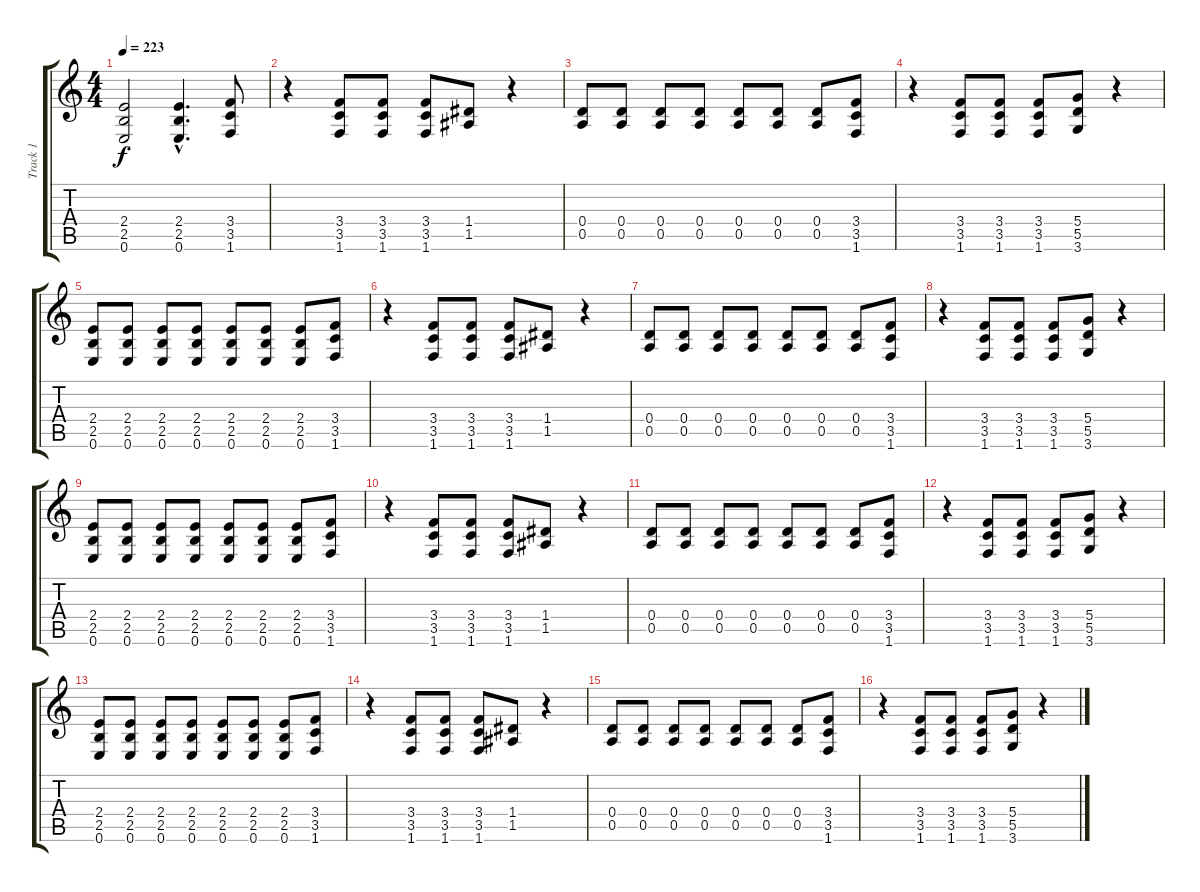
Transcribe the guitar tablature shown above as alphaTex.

\track ("Track 1" "Track 1") {instrument overdrivenguitar}
\staff {score tabs}
\tuning (E4 B3 G3 D3 A2 E2) {hide}
\ts (4 4)
\tempo 223
\clef g2
\ks c
(2.4 2.5 0.6).2{dy f} (2.4{hac} 2.5{hac} 0.6{hac}).4{d} (3.4 3.5 1.6).8 |
r.4 (3.4 3.5 1.6).8 (3.4 3.5 1.6).8 (3.4 3.5 1.6).8 (1.4 1.5).8 r.4 |
(0.4 0.5).8 (0.4 0.5).8 (0.4 0.5).8 (0.4 0.5).8 (0.4 0.5).8 (0.4 0.5).8 (0.4 0.5).8 (3.4 3.5 1.6).8 |
r.4 (3.4 3.5 1.6).8 (3.4 3.5 1.6).8 (3.4 3.5 1.6).8 (5.4 5.5 3.6).8 r.4 |
(2.4 2.5 0.6).8 (2.4 2.5 0.6).8 (2.4 2.5 0.6).8 (2.4 2.5 0.6).8 (2.4 2.5 0.6).8 (2.4 2.5 0.6).8 (2.4 2.5 0.6).8 (3.4 3.5 1.6).8 |
r.4 (3.4 3.5 1.6).8 (3.4 3.5 1.6).8 (3.4 3.5 1.6).8 (1.4 1.5).8 r.4 |
(0.4 0.5).8 (0.4 0.5).8 (0.4 0.5).8 (0.4 0.5).8 (0.4 0.5).8 (0.4 0.5).8 (0.4 0.5).8 (3.4 3.5 1.6).8 |
r.4 (3.4 3.5 1.6).8 (3.4 3.5 1.6).8 (3.4 3.5 1.6).8 (5.4 5.5 3.6).8 r.4 |
(2.4 2.5 0.6).8 (2.4 2.5 0.6).8 (2.4 2.5 0.6).8 (2.4 2.5 0.6).8 (2.4 2.5 0.6).8 (2.4 2.5 0.6).8 (2.4 2.5 0.6).8 (3.4 3.5 1.6).8 |
r.4 (3.4 3.5 1.6).8 (3.4 3.5 1.6).8 (3.4 3.5 1.6).8 (1.4 1.5).8 r.4 |
(0.4 0.5).8 (0.4 0.5).8 (0.4 0.5).8 (0.4 0.5).8 (0.4 0.5).8 (0.4 0.5).8 (0.4 0.5).8 (3.4 3.5 1.6).8 |
r.4 (3.4 3.5 1.6).8 (3.4 3.5 1.6).8 (3.4 3.5 1.6).8 (5.4 5.5 3.6).8 r.4 |
(2.4 2.5 0.6).8 (2.4 2.5 0.6).8 (2.4 2.5 0.6).8 (2.4 2.5 0.6).8 (2.4 2.5 0.6).8 (2.4 2.5 0.6).8 (2.4 2.5 0.6).8 (3.4 3.5 1.6).8 |
r.4 (3.4 3.5 1.6).8 (3.4 3.5 1.6).8 (3.4 3.5 1.6).8 (1.4 1.5).8 r.4 |
(0.4 0.5).8 (0.4 0.5).8 (0.4 0.5).8 (0.4 0.5).8 (0.4 0.5).8 (0.4 0.5).8 (0.4 0.5).8 (3.4 3.5 1.6).8 |
r.4 (3.4 3.5 1.6).8 (3.4 3.5 1.6).8 (3.4 3.5 1.6).8 (5.4 5.5 3.6).8 r.4
